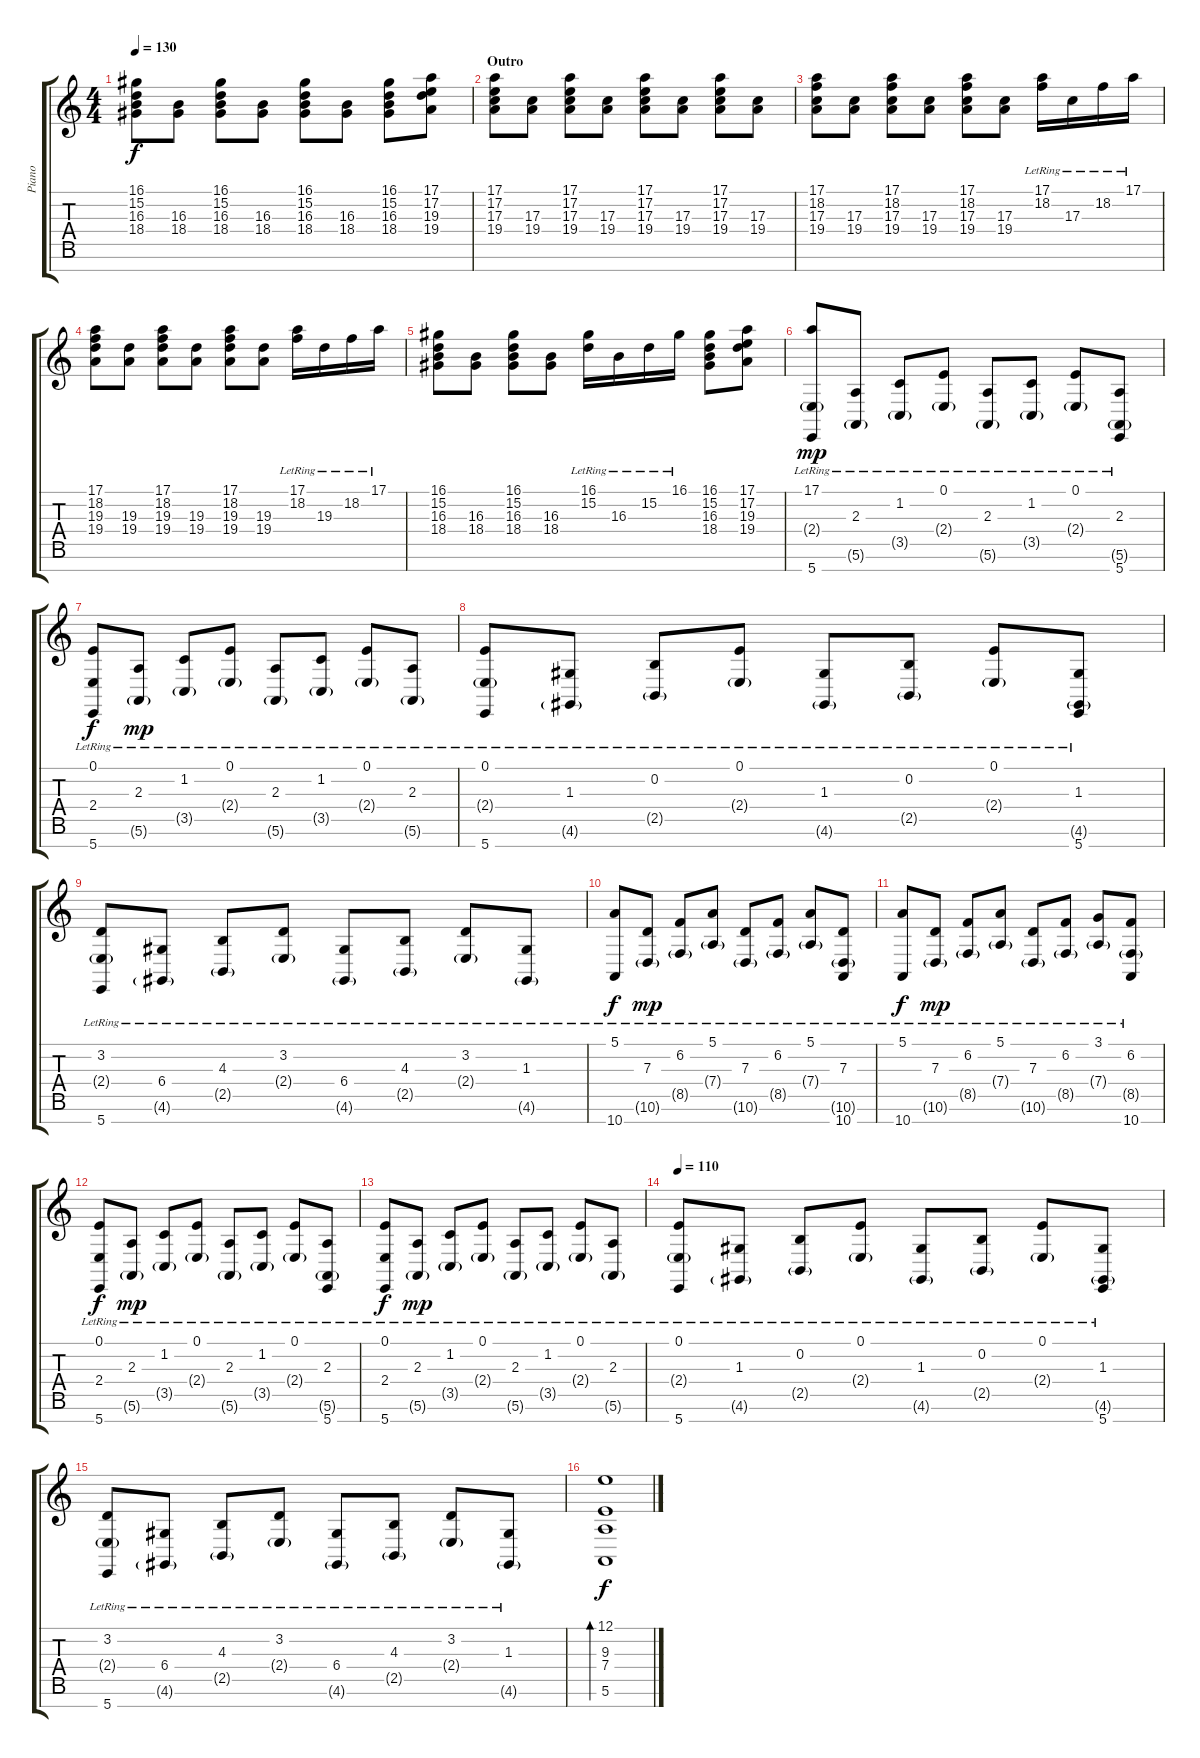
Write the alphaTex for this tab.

\track ("Piano" "Piano") {instrument acousticgrandpiano}
\staff {score tabs}
\tuning (E4 B3 G3 D3 A2 E2 B1) {hide}
\ts (4 4)
\tempo 130
\clef g2
\ks c
(16.1 15.2 16.3 18.4).8{dy f} (16.3 18.4).8 (16.1 15.2 16.3 18.4).8 (16.3 18.4).8 (16.1 15.2 16.3 18.4).8 (16.3 18.4).8 (16.1 15.2 16.3 18.4).8 (17.1 17.2 19.3 19.4).8 |
\section ("" "Outro")
(17.1 17.2 17.3 19.4).8 (17.3 19.4).8 (17.1 17.2 17.3 19.4).8 (17.3 19.4).8 (17.1 17.2 17.3 19.4).8 (17.3 19.4).8 (17.1 17.2 17.3 19.4).8 (17.3 19.4).8 |
(17.1 18.2 17.3 19.4).8 (17.3 19.4).8 (17.1 18.2 17.3 19.4).8 (17.3 19.4).8 (17.1 18.2 17.3 19.4).8 (17.3 19.4).8 (17.1 18.2{lr}).16 17.3{lr}.16 18.2{lr}.16 17.1{lr}.16 |
(17.1 18.2 19.3 19.4).8 (19.3 19.4).8 (17.1 18.2 19.3 19.4).8 (19.3 19.4).8 (17.1 18.2 19.3 19.4).8 (19.3 19.4).8 (17.1{lr} 18.2{lr}).16 19.3{lr}.16 18.2{lr}.16 17.1{lr}.16 |
(16.1 15.2 16.3 18.4).8 (16.3 18.4).8 (16.1 15.2 16.3 18.4).8 (16.3 18.4).8 (16.1{lr} 15.2{lr}).16 16.3{lr}.16 15.2{lr}.16 16.1{lr}.16 (16.1 15.2 16.3 18.4).8 (17.1 17.2 19.3 19.4).8 |
(17.1{lr} 2.4{g lr} 5.7{lr}).8{dy mp volume 15} (2.3{lr} 5.6{g lr}).8 (1.2{lr} 3.5{g lr}).8 (0.1{lr} 2.4{g lr}).8 (2.3{lr} 5.6{g lr}).8 (1.2{lr} 3.5{g lr}).8 (0.1{lr} 2.4{g lr}).8 (2.3{lr} 5.6{g lr} 5.7{lr}).8 |
(0.1{lr} 2.4{lr} 5.7{lr}).8{dy f} (2.3{lr} 5.6{g lr}).8{dy mp} (1.2{lr} 3.5{g lr}).8 (0.1{lr} 2.4{g lr}).8 (2.3{lr} 5.6{g lr}).8 (1.2{lr} 3.5{g lr}).8 (0.1{lr} 2.4{g lr}).8 (2.3{lr} 5.6{g lr}).8 |
(0.1{lr} 2.4{g lr} 5.7{lr}).8 (1.3{lr} 4.6{g lr}).8 (0.2{lr} 2.5{g lr}).8 (0.1{lr} 2.4{g lr}).8 (1.3{lr} 4.6{g lr}).8 (0.2{lr} 2.5{g lr}).8 (0.1{lr} 2.4{g lr}).8 (1.3{lr} 4.6{g lr} 5.7{lr}).8 |
(3.2{lr} 2.4{g lr} 5.7{lr}).8 (6.4{lr} 4.6{g lr}).8 (4.3{lr} 2.5{g lr}).8 (3.2{lr} 2.4{g lr}).8 (6.4{lr} 4.6{g lr}).8 (4.3{lr} 2.5{g lr}).8 (3.2{lr} 2.4{g lr}).8 (1.3{lr} 4.6{g lr}).8 |
(5.1{lr} 10.7{lr}).8{dy f} (7.3{lr} 10.6{g lr}).8{dy mp} (6.2{lr} 8.5{g lr}).8 (5.1{lr} 7.4{g lr}).8 (7.3{lr} 10.6{g lr}).8 (6.2{lr} 8.5{g lr}).8 (5.1{lr} 7.4{g lr}).8 (7.3{lr} 10.6{g lr} 10.7{lr}).8 |
(5.1{lr} 10.7{lr}).8{dy f} (7.3{lr} 10.6{g lr}).8{dy mp} (6.2{lr} 8.5{g lr}).8 (5.1{lr} 7.4{g lr}).8 (7.3{lr} 10.6{g lr}).8 (6.2{lr} 8.5{g lr}).8 (3.1{lr} 7.4{g lr}).8 (6.2{lr} 8.5{g lr} 10.7{lr}).8 |
(0.1{lr} 2.4{lr} 5.7{lr}).8{dy f} (2.3{lr} 5.6{g lr}).8{dy mp} (1.2{lr} 3.5{g lr}).8 (0.1{lr} 2.4{g lr}).8 (2.3{lr} 5.6{g lr}).8 (1.2{lr} 3.5{g lr}).8 (0.1{lr} 2.4{g lr}).8 (2.3{lr} 5.6{g lr} 5.7{lr}).8 |
(0.1{lr} 2.4{lr} 5.7{lr}).8{dy f} (2.3{lr} 5.6{g lr}).8{dy mp} (1.2{lr} 3.5{g lr}).8 (0.1{lr} 2.4{g lr}).8 (2.3{lr} 5.6{g lr}).8 (1.2{lr} 3.5{g lr}).8 (0.1{lr} 2.4{g lr}).8 (2.3{lr} 5.6{g lr}).8 |
\tempo 110
(0.1{lr} 2.4{g lr} 5.7{lr}).8 (1.3{lr} 4.6{g lr}).8 (0.2{lr} 2.5{g lr}).8 (0.1{lr} 2.4{g lr}).8 (1.3{lr} 4.6{g lr}).8 (0.2{lr} 2.5{g lr}).8 (0.1{lr} 2.4{g lr}).8 (1.3{lr} 4.6{g lr} 5.7{lr}).8 |
(3.2{lr} 2.4{g lr} 5.7{lr}).8 (6.4{lr} 4.6{g lr}).8 (4.3{lr} 2.5{g lr}).8 (3.2 2.4{g lr}).8 (6.4{lr} 4.6{g lr}).8 (4.3{lr} 2.5{g lr}).8 (3.2 2.4{g lr}).8 (1.3{lr} 4.6{g lr}).8 |
(12.1 9.3 7.4 5.6).1{bd 480 dy f}
